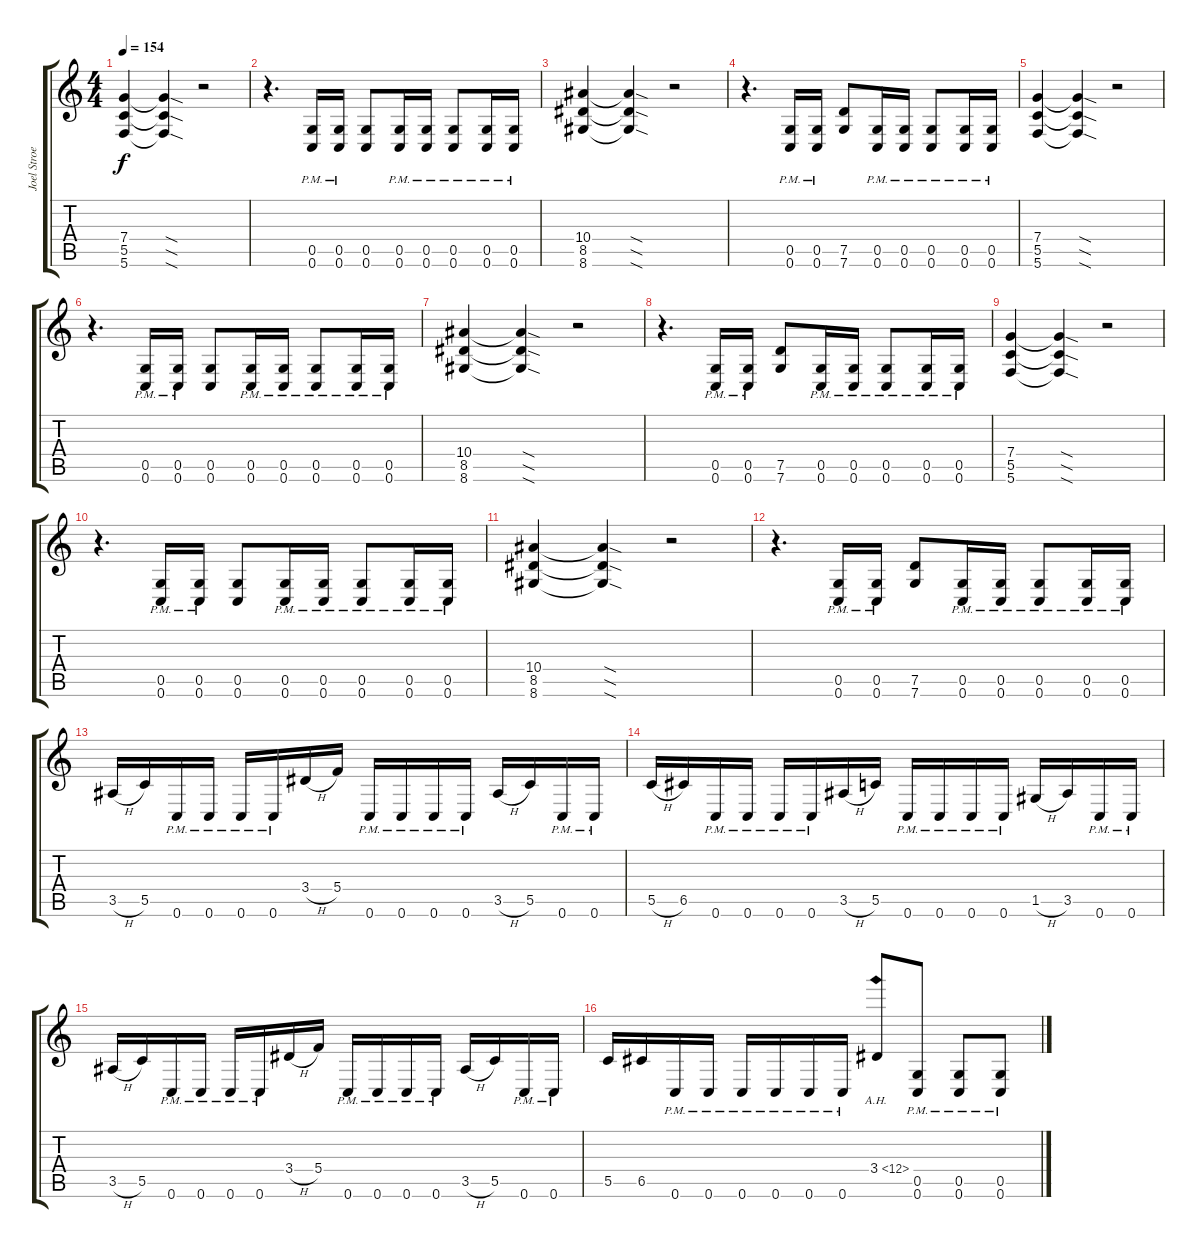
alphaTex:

\track ("Joel Stroetzel" "Joel Stroe") {instrument distortionguitar}
\staff {score tabs}
\tuning (D4 A3 F3 C3 G2 C2) {hide}
\ts (4 4)
\tempo 154
\clef g2
\ks c
(7.4 5.5 5.6).4{dy f} (7.4{sod t} 5.5{sod t} 5.6{sod t}).4 r.2 |
r.4{d} (0.5{pm} 0.6{pm}).16 (0.5{pm} 0.6{pm}).16 (0.5 0.6).8 (0.5{pm} 0.6{pm}).16 (0.5{pm} 0.6{pm}).16 (0.5{pm} 0.6{pm}).8 (0.5{pm} 0.6{pm}).16 (0.5{pm} 0.6{pm}).16 |
(10.4 8.5 8.6).4 (10.4{sod t} 8.5{sod t} 8.6{sod t}).4 r.2 |
r.4{d} (0.5{pm} 0.6{pm}).16 (0.5{pm} 0.6{pm}).16 (7.5 7.6).8 (0.5{pm} 0.6{pm}).16 (0.5{pm} 0.6{pm}).16 (0.5{pm} 0.6{pm}).8 (0.5{pm} 0.6{pm}).16 (0.5{pm} 0.6{pm}).16 |
(7.4 5.5 5.6).4 (7.4{sod t} 5.5{sod t} 5.6{sod t}).4 r.2 |
r.4{d} (0.5{pm} 0.6{pm}).16 (0.5{pm} 0.6{pm}).16 (0.5 0.6).8 (0.5{pm} 0.6{pm}).16 (0.5{pm} 0.6{pm}).16 (0.5{pm} 0.6{pm}).8 (0.5{pm} 0.6{pm}).16 (0.5{pm} 0.6{pm}).16 |
(10.4 8.5 8.6).4 (10.4{sod t} 8.5{sod t} 8.6{sod t}).4 r.2 |
r.4{d} (0.5{pm} 0.6{pm}).16 (0.5{pm} 0.6{pm}).16 (7.5 7.6).8 (0.5{pm} 0.6{pm}).16 (0.5{pm} 0.6{pm}).16 (0.5{pm} 0.6{pm}).8 (0.5{pm} 0.6{pm}).16 (0.5{pm} 0.6{pm}).16 |
(7.4 5.5 5.6).4 (7.4{sod t} 5.5{sod t} 5.6{sod t}).4 r.2 |
r.4{d} (0.5{pm} 0.6{pm}).16 (0.5{pm} 0.6{pm}).16 (0.5 0.6).8 (0.5{pm} 0.6{pm}).16 (0.5{pm} 0.6{pm}).16 (0.5{pm} 0.6{pm}).8 (0.5{pm} 0.6{pm}).16 (0.5{pm} 0.6{pm}).16 |
(10.4 8.5 8.6).4 (10.4{sod t} 8.5{sod t} 8.6{sod t}).4 r.2 |
r.4{d} (0.5{pm} 0.6{pm}).16 (0.5{pm} 0.6{pm}).16 (7.5 7.6).8 (0.5{pm} 0.6{pm}).16 (0.5{pm} 0.6{pm}).16 (0.5{pm} 0.6{pm}).8 (0.5{pm} 0.6{pm}).16 (0.5{pm} 0.6{pm}).16 |
3.5{h}.16 5.5.16 0.6{pm}.16 0.6{pm}.16 0.6{pm}.16 0.6{pm}.16 3.4{h}.16 5.4.16 0.6{pm}.16 0.6{pm}.16 0.6{pm}.16 0.6{pm}.16 3.5{h}.16 5.5.16 0.6{pm}.16 0.6{pm}.16 |
5.5{h}.16 6.5.16 0.6{pm}.16 0.6{pm}.16 0.6{pm}.16 0.6{pm}.16 3.5{h}.16 5.5.16 0.6{pm}.16 0.6{pm}.16 0.6{pm}.16 0.6{pm}.16 1.5{h}.16 3.5.16 0.6{pm}.16 0.6{pm}.16 |
3.5{h}.16 5.5.16 0.6{pm}.16 0.6{pm}.16 0.6{pm}.16 0.6{pm}.16 3.4{h}.16 5.4.16 0.6{pm}.16 0.6{pm}.16 0.6{pm}.16 0.6{pm}.16 3.5{h}.16 5.5.16 0.6{pm}.16 0.6{pm}.16 |
5.5.16 6.5.16 0.6{pm}.16 0.6{pm}.16 0.6{pm}.16 0.6{pm}.16 0.6{pm}.16 0.6{pm}.16 3.4{ah 9}.8 (0.5{pm} 0.6{pm}).8 (0.5{pm} 0.6{pm}).8 (0.5{pm} 0.6{pm}).8
